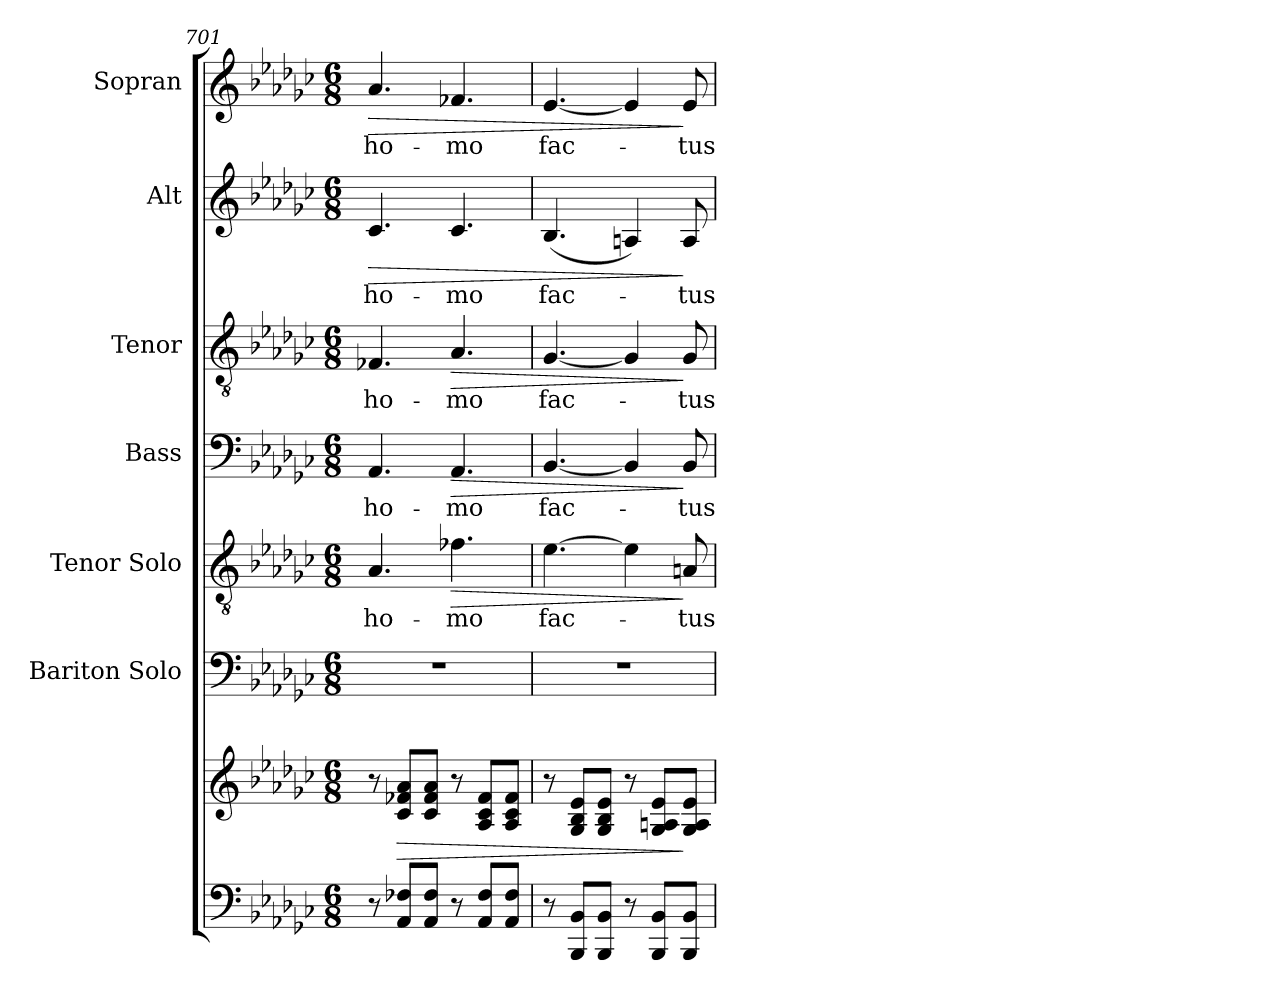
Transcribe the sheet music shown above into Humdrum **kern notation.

**kern	**kern	**dynam	**kern	**kern	**text	**dynam	**kern	**text	**dynam	**kern	**text	**dynam	**kern	**text	**dynam	**kern	**text	**dynam
*part7	*part7	*part7	*part6	*part5	*part5	*part5	*part4	*part4	*part4	*part3	*part3	*part3	*part2	*part2	*part2	*part1	*part1	*part1
*staff8	*staff7	*staff7/8	*staff6	*staff5	*staff5	*staff5	*staff4	*staff4	*staff4	*staff3	*staff3	*staff3	*staff2	*staff2	*staff2	*staff1	*staff1	*staff1
*	*	*	*I"Bariton Solo	*I"Tenor Solo	*	*	*I"Bass	*	*	*I"Tenor	*	*	*I"Alt	*	*	*I"Sopran	*	*
*	*	*	*	*	*	*	*I'B.	*	*	*I'T.	*	*	*I'A.	*	*	*I'S.	*	*
*clefF4	*clefG2	*	*clefF4	*clefGv2	*	*	*clefF4	*	*	*clefGv2	*	*	*clefG2	*	*	*clefG2	*	*
*k[b-e-a-d-g-c-]	*k[b-e-a-d-g-c-]	*	*k[b-e-a-d-g-c-]	*k[b-e-a-d-g-c-]	*	*	*k[b-e-a-d-g-c-]	*	*	*k[b-e-a-d-g-c-]	*	*	*k[b-e-a-d-g-c-]	*	*	*k[b-e-a-d-g-c-]	*	*
*G-:	*G-:	*	*G-:	*G-:	*	*	*G-:	*	*	*G-:	*	*	*G-:	*	*	*G-:	*	*
*M6/8	*M6/8	*	*M6/8	*M6/8	*	*	*M6/8	*	*	*M6/8	*	*	*M6/8	*	*	*M6/8	*	*
=701	=701	=701	=701	=701	=701	=701	=701	=701	=701	=701	=701	=701	=701	=701	=701	=701	=701	=701
!	!	!	!	!	!LO:LY:b	!	!	!LO:LY:b	!	!	!LO:LY:b	!	!	!LO:LY:b	!LO:HP:b	!	!LO:LY:b	!LO:HP:b
8r	8r	.	2.r	4.A-/	ho-	.	4.AA-/	ho-	.	4.F-X/	ho-	.	4.c-/	ho-	>	4.a-/	ho-	>
!	!	!LO:HP:b	!	!	!	!	!	!	!	!	!	!	!	!	!	!	!	!
8AA-/ 8F-X/L	8c-/ 8f-X/ 8a-/L	>	.	.	.	.	.	.	.	.	.	.	.	.	.	.	.	.
8AA-/ 8F-/J	8c-/ 8f-/ 8a-/J	.	.	.	.	.	.	.	.	.	.	.	.	.	.	.	.	.
!	!	!	!	!	!LO:LY:b	!LO:HP:b	!	!LO:LY:b	!LO:HP:b	!	!LO:LY:b	!LO:HP:b	!	!LO:LY:b	!	!	!LO:LY:b	!
8r	8r	.	.	4.f-X\	-mo	>	4.AA-/	-mo	>	4.A-/	-mo	>	4.c-/	-mo	.	4.f-X/	-mo	.
8AA-/ 8F-/L	8A-/ 8c-/ 8f-/L	.	.	.	.	.	.	.	.	.	.	.	.	.	.	.	.	.
8AA-/ 8F-/J	8A-/ 8c-/ 8f-/J	.	.	.	.	.	.	.	.	.	.	.	.	.	.	.	.	.
!!LO:LB:g=z
=702	=702	=702	=702	=702	=702	=702	=702	=702	=702	=702	=702	=702	=702	=702	=702	=702	=702	=702
!	!	!	!	!	!LO:LY:b	!	!	!LO:LY:b	!	!	!LO:LY:b	!	!	!LO:LY:b	!	!	!LO:LY:b	!
8r	8r	.	2.r	[4.e-\	fac-	.	[4.BB-/	fac-	.	[4.G-/	fac-	.	(<4.B-/	fac-	.	[4.e-/	fac-	.
8BBB-/ 8BB-/L	8G-/ 8B-/ 8e-/L	.	.	.	.	.	.	.	.	.	.	.	.	.	.	.	.	.
8BBB-/ 8BB-/J	8G-/ 8B-/ 8e-/J	.	.	.	.	.	.	.	.	.	.	.	.	.	.	.	.	.
8r	8r	.	.	4e-\]	.	.	4BB-/]	.	.	4G-/]	.	.	4An/)	.	.	4e-/]	.	.
8BBB-/ 8BB-/L	8G-/ 8An/ 8e-/L	.	.	.	.	.	.	.	.	.	.	.	.	.	.	.	.	.
!	!	!	!	!	!LO:LY:b	!	!	!LO:LY:b	!	!	!LO:LY:b	!	!	!LO:LY:b	!	!	!LO:LY:b	!
8BBB-/ 8BB-/J	8G-/ 8A/ 8e-/J	]	.	8An/	-tus	]	8BB-/	-tus	]	8G-/	-tus	]	8A/	-tus	]	8e-/	-tus	]
=	=	=	=	=	=	=	=	=	=	=	=	=	=	=	=	=	=	=
*-	*-	*-	*-	*-	*-	*-	*-	*-	*-	*-	*-	*-	*-	*-	*-	*-	*-	*-
